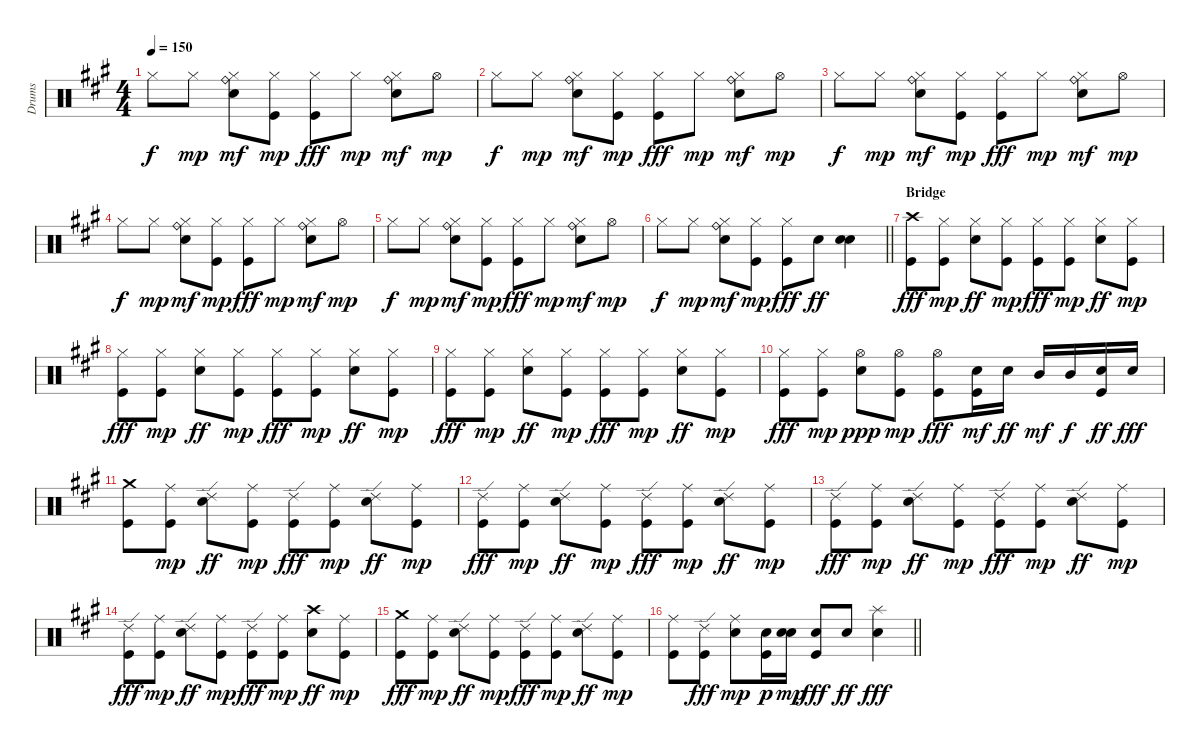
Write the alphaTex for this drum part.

\track ("Drums" "Drums") {instrument percussion}
\staff {score}
\articulation defaults
\ts (4 4)
\tempo 150
\clef neutral
\ks a "Hi-Hat (closed)".8{dy f} "Hi-Hat (closed)".8{dy mp}
("Electric Snare (hit)" "Hi-Hat (closed)" "Ride (bell)").8{dy mf} ("Kick (hit)" "Hi-Hat (closed)").8{dy mp} ("Kick (hit)" "Hi-Hat (closed)").8{dy fff} "Hi-Hat (closed)".8{dy mp} ("Electric Snare (hit)" "Hi-Hat (closed)" "Ride (bell)").8{dy mf} "Hi-Hat (open)".8{dy mp} |
"Hi-Hat (closed)".8{dy f} "Hi-Hat (closed)".8{dy mp} ("Electric Snare (hit)" "Hi-Hat (closed)" "Ride (bell)").8{dy mf} ("Kick (hit)" "Hi-Hat (closed)").8{dy mp} ("Kick (hit)" "Hi-Hat (closed)").8{dy fff} "Hi-Hat (closed)".8{dy mp} ("Electric Snare (hit)" "Hi-Hat (closed)" "Ride (bell)").8{dy mf} "Hi-Hat (open)".8{dy mp} |
"Hi-Hat (closed)".8{dy f} "Hi-Hat (closed)".8{dy mp} ("Electric Snare (hit)" "Hi-Hat (closed)" "Ride (bell)").8{dy mf} ("Kick (hit)" "Hi-Hat (closed)").8{dy mp} ("Kick (hit)" "Hi-Hat (closed)").8{dy fff} "Hi-Hat (closed)".8{dy mp} ("Electric Snare (hit)" "Hi-Hat (closed)" "Ride (bell)").8{dy mf} "Hi-Hat (open)".8{dy mp} |
"Hi-Hat (closed)".8{dy f} "Hi-Hat (closed)".8{dy mp} ("Electric Snare (hit)" "Hi-Hat (closed)" "Ride (bell)").8{dy mf} ("Kick (hit)" "Hi-Hat (closed)").8{dy mp} ("Kick (hit)" "Hi-Hat (closed)").8{dy fff} "Hi-Hat (closed)".8{dy mp} ("Electric Snare (hit)" "Hi-Hat (closed)" "Ride (bell)").8{dy mf} "Hi-Hat (open)".8{dy mp} |
"Hi-Hat (closed)".8{dy f} "Hi-Hat (closed)".8{dy mp} ("Electric Snare (hit)" "Hi-Hat (closed)" "Ride (bell)").8{dy mf} ("Kick (hit)" "Hi-Hat (closed)").8{dy mp} ("Kick (hit)" "Hi-Hat (closed)").8{dy fff} "Hi-Hat (closed)".8{dy mp} ("Electric Snare (hit)" "Hi-Hat (closed)" "Ride (bell)").8{dy mf} "Hi-Hat (open)".8{dy mp} |
\barLineRight lightlight "Hi-Hat (closed)".8{dy f} "Hi-Hat (closed)".8{dy mp}
("Electric Snare (hit)" "Hi-Hat (closed)" "Ride (bell)").8{dy mf} ("Kick (hit)" "Hi-Hat (closed)").8{dy mp} ("Kick (hit)" "Hi-Hat (closed)").8{dy fff} "Electric Snare (hit)".8{dy ff} ("Electric Snare (hit)" "Electric Snare (hit)").4 |
\section ("" "Bridge")
("Kick (hit)" "Crash high (hit)").8{dy fff} ("Kick (hit)" "Hi-Hat (closed)").8{dy mp} ("Electric Snare (hit)" "Hi-Hat (closed)").8{dy ff} ("Kick (hit)" "Hi-Hat (closed)").8{dy mp} ("Kick (hit)" "Hi-Hat (closed)").8{dy fff} ("Kick (hit)" "Hi-Hat (closed)").8{dy mp} ("Electric Snare (hit)" "Hi-Hat (closed)").8{dy ff} ("Kick (hit)" "Hi-Hat (closed)").8{dy mp} |
("Kick (hit)" "Hi-Hat (closed)").8{dy fff} ("Kick (hit)" "Hi-Hat (closed)").8{dy mp} ("Electric Snare (hit)" "Hi-Hat (closed)").8{dy ff} ("Kick (hit)" "Hi-Hat (closed)").8{dy mp} ("Kick (hit)" "Hi-Hat (closed)").8{dy fff} ("Kick (hit)" "Hi-Hat (closed)").8{dy mp} ("Electric Snare (hit)" "Hi-Hat (closed)").8{dy ff} ("Kick (hit)" "Hi-Hat (closed)").8{dy mp} |
("Kick (hit)" "Hi-Hat (closed)").8{dy fff} ("Kick (hit)" "Hi-Hat (closed)").8{dy mp} ("Electric Snare (hit)" "Hi-Hat (closed)").8{dy ff} ("Kick (hit)" "Hi-Hat (closed)").8{dy mp} ("Kick (hit)" "Hi-Hat (closed)").8{dy fff} ("Kick (hit)" "Hi-Hat (closed)").8{dy mp} ("Electric Snare (hit)" "Hi-Hat (closed)").8{dy ff} ("Kick (hit)" "Hi-Hat (closed)").8{dy mp} |
("Kick (hit)" "Hi-Hat (closed)").8{dy fff} ("Kick (hit)" "Hi-Hat (closed)").8{dy mp} ("Electric Snare (hit)" "Hi-Hat (open)").8{dy ppp} ("Kick (hit)" "Hi-Hat (open)").8{dy mp} ("Kick (hit)" "Hi-Hat (open)").8{dy fff} ("Kick (hit)" "Electric Snare (hit)").16{dy mf} "Electric Snare (hit)".16{dy ff} "Mid Tom (hit)".16{dy mf} "Mid Tom (hit)".16{dy f} ("Kick (hit)" "Electric Snare (hit)").16{dy ff} "Electric Snare (hit)".16{dy fff} |
("Kick (hit)" "Crash medium (hit)").8 ("Kick (hit)" "Ride (middle)").8{dy mp} ("Electric Snare (hit)" "Ride (edge) 2").8{dy ff} ("Kick (hit)" "Ride (middle)").8{dy mp} ("Kick (hit)" "Ride (edge) 2").8{dy fff} ("Kick (hit)" "Ride (middle)").8{dy mp} ("Electric Snare (hit)" "Ride (edge) 2").8{dy ff} ("Kick (hit)" "Ride (middle)").8{dy mp} |
("Kick (hit)" "Ride (edge) 2").8{dy fff} ("Kick (hit)" "Ride (middle)").8{dy mp} ("Electric Snare (hit)" "Ride (edge) 2").8{dy ff} ("Kick (hit)" "Ride (middle)").8{dy mp} ("Kick (hit)" "Ride (edge) 2").8{dy fff} ("Kick (hit)" "Ride (middle)").8{dy mp} ("Electric Snare (hit)" "Ride (edge) 2").8{dy ff} ("Kick (hit)" "Ride (middle)").8{dy mp} |
("Kick (hit)" "Ride (edge) 2").8{dy fff} ("Kick (hit)" "Ride (middle)").8{dy mp} ("Electric Snare (hit)" "Ride (edge) 2").8{dy ff} ("Kick (hit)" "Ride (middle)").8{dy mp} ("Kick (hit)" "Ride (edge) 2").8{dy fff} ("Kick (hit)" "Ride (middle)").8{dy mp} ("Electric Snare (hit)" "Ride (edge) 2").8{dy ff} ("Kick (hit)" "Ride (middle)").8{dy mp} |
("Kick (hit)" "Ride (edge) 2").8{dy fff} ("Kick (hit)" "Ride (middle)").8{dy mp} ("Electric Snare (hit)" "Ride (edge) 2").8{dy ff} ("Kick (hit)" "Ride (middle)").8{dy mp} ("Kick (hit)" "Ride (edge) 2").8{dy fff} ("Kick (hit)" "Ride (middle)").8{dy mp} ("Electric Snare (hit)" "Crash high (hit)").8{dy ff} ("Kick (hit)" "Ride (middle)").8{dy mp} |
("Kick (hit)" "Crash medium (hit)").8{dy fff} ("Kick (hit)" "Ride (middle)").8{dy mp} ("Electric Snare (hit)" "Ride (edge) 2").8{dy ff} ("Kick (hit)" "Ride (middle)").8{dy mp} ("Kick (hit)" "Ride (edge) 2").8{dy fff} ("Kick (hit)" "Ride (middle)").8{dy mp} ("Electric Snare (hit)" "Ride (edge) 2").8{dy ff} ("Kick (hit)" "Ride (middle)").8{dy mp} |
\barLineRight lightlight
("Kick (hit)" "Ride (middle)").8 ("Kick (hit)" "Ride (edge) 2").8{dy fff} ("Electric Snare (hit)" "Ride (middle)").8{dy mp} ("Kick (hit)" "Electric Snare (hit)").16{dy p} ("Electric Snare (hit)" "Electric Snare (hit)").16{dy mp} ("Kick (hit)" "Electric Snare (hit)").8{dy fff} "Electric Snare (hit)".8{dy ff} ("Electric Snare (hit)" "Splash (hit)").4{dy fff}
